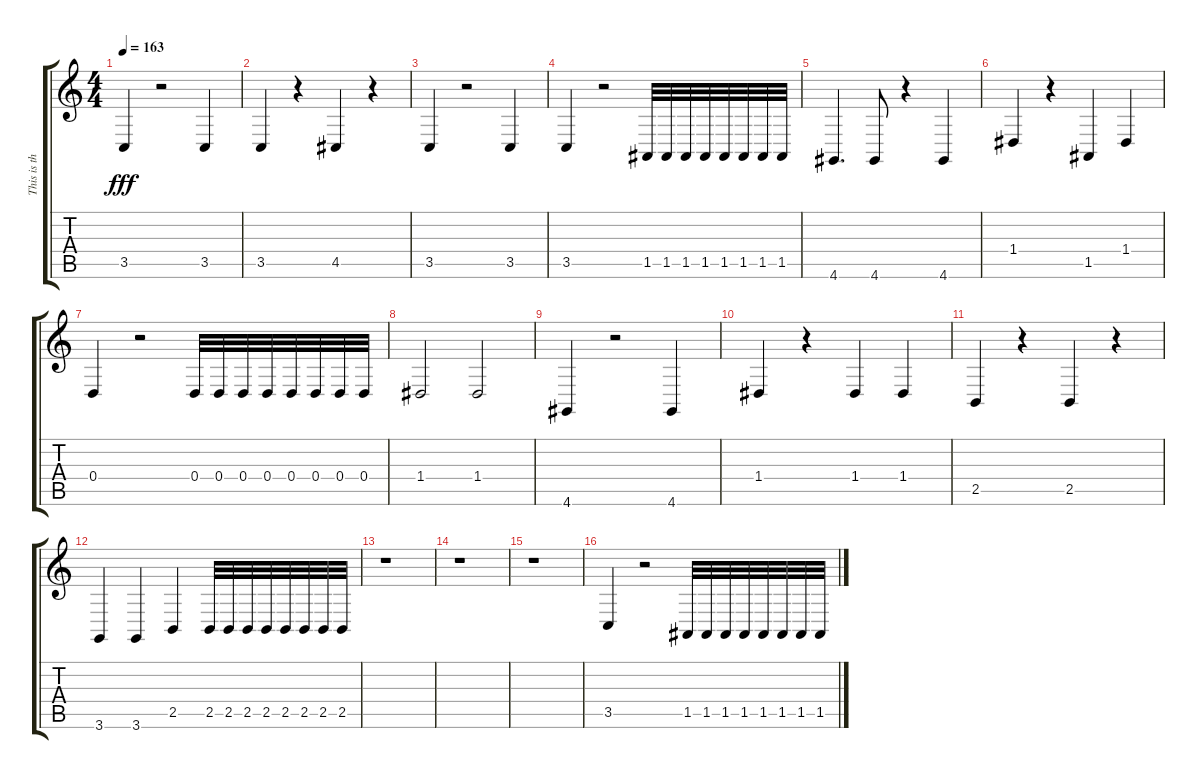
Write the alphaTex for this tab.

\track ("This is the Timpani..." "This is th") {instrument timpani}
\staff {score tabs}
\tuning (E4 B3 G3 D3 A2 E2) {hide}
\ts (4 4)
\tempo 163
\clef g2
\ks c
3.5.4{dy fff} r.2 3.5.4 |
3.5.4 r.4 4.5.4 r.4 |
3.5.4 r.2 3.5.4 |
3.5.4 r.2 1.5.32 1.5.32 1.5.32 1.5.32 1.5.32 1.5.32 1.5.32 1.5.32 |
4.6.4{d} 4.6.8 r.4 4.6.4 |
1.4.4 r.4 1.5.4 1.4.4 |
0.4.4 r.2 0.4.32 0.4.32 0.4.32 0.4.32 0.4.32 0.4.32 0.4.32 0.4.32 |
1.4.2 1.4.2 |
4.6.4 r.2 4.6.4 |
1.4.4 r.4 1.4.4 1.4.4 |
2.5.4 r.4 2.5.4 r.4 |
3.6.4 3.6.4 2.5.4 2.5.32 2.5.32 2.5.32 2.5.32 2.5.32 2.5.32 2.5.32 2.5.32 |
r.1 |
r.1 |
r.1 |
3.5.4 r.2 1.5.32 1.5.32 1.5.32 1.5.32 1.5.32 1.5.32 1.5.32 1.5.32
